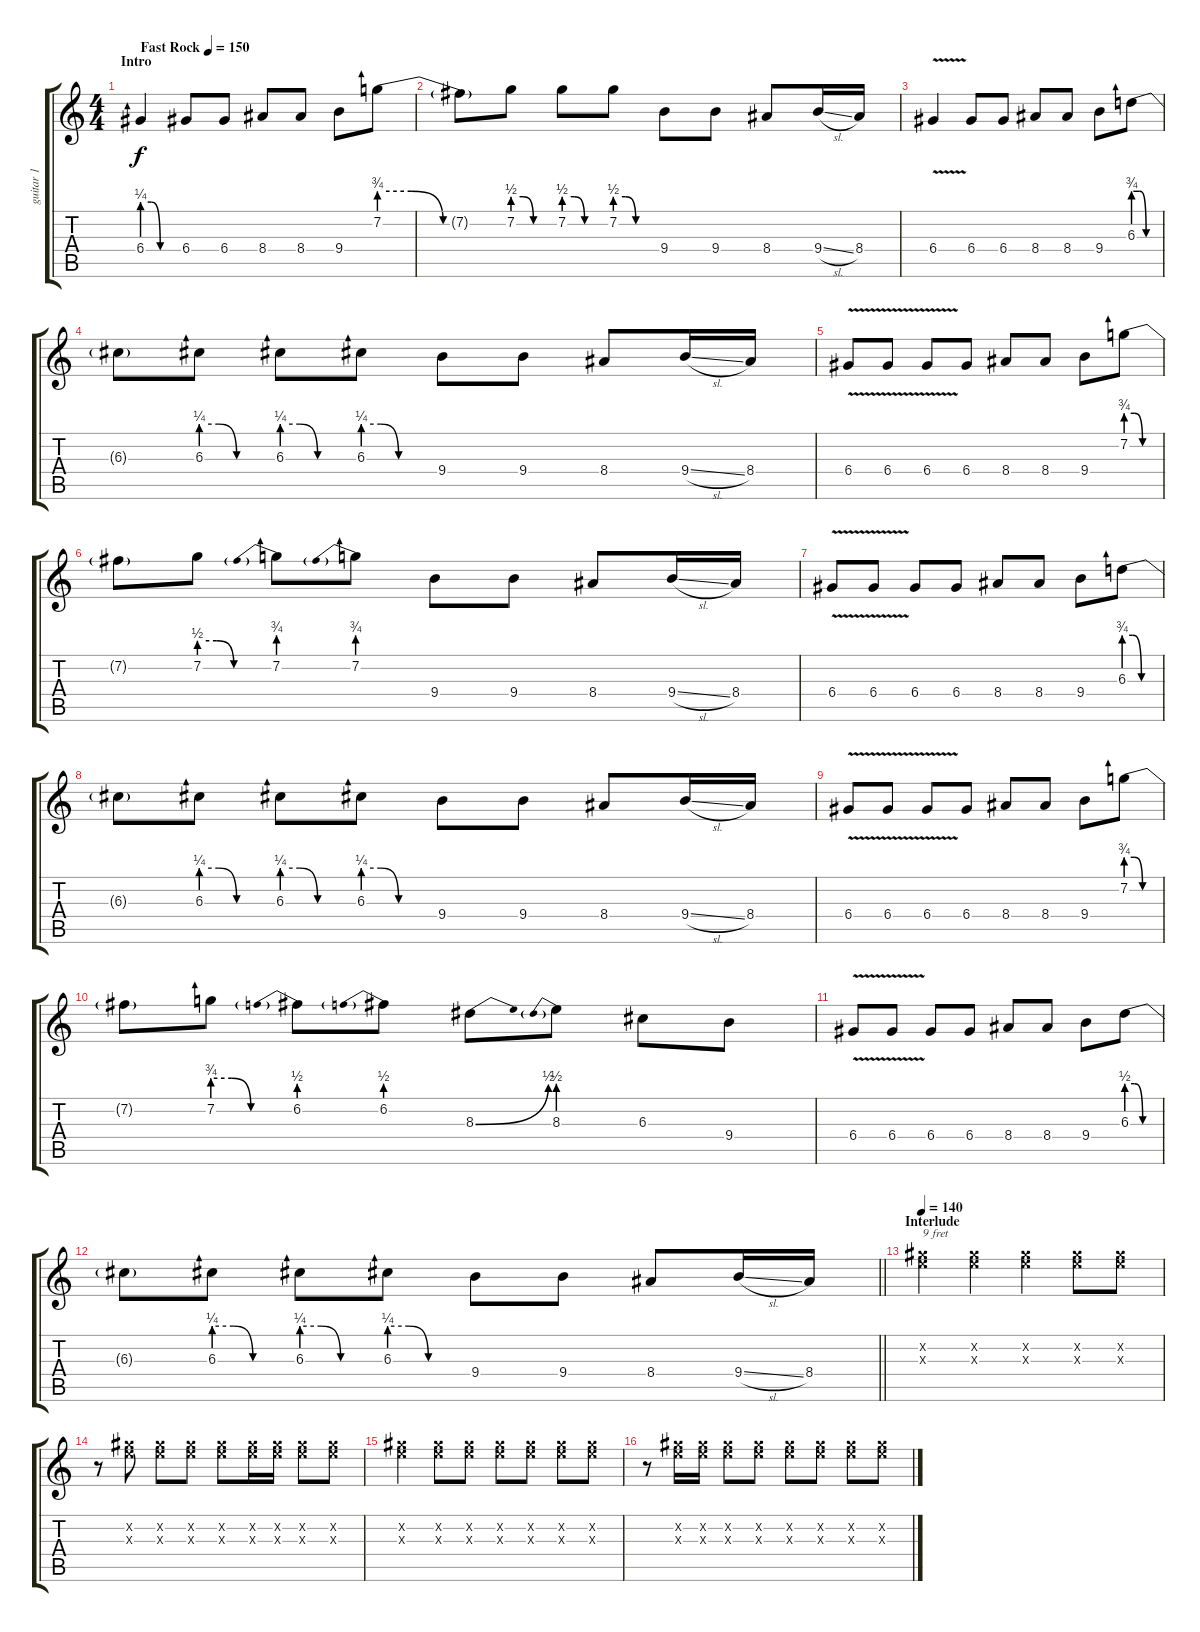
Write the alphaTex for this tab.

\track ("guitar 1" "guitar 1") {instrument distortionguitar}
\staff {score tabs}
\tuning (E4 B3 G3 D3 A2 E2) {hide}
\ts (4 4)
\section ("" "Intro")
\tempo (150 "Fast Rock")
\clef g2
\ks c
6.4{be (custom 0 1 15 1 30 0 60 0)}.4{dy f instrument distortionguitar} 6.4.8 6.4.8 8.4.8 8.4.8 9.4.8 7.2{be (custom 0 3 15 3 30 0 60 0)}.8 |
7.2{t}.8 7.2{be (custom 0 2 15 2 30 0 60 0)}.8 7.2{be (custom 0 2 15 2 30 0 60 0)}.8 7.2{be (custom 0 2 15 2 30 0 60 0)}.8 9.4.8 9.4.8 8.4.8 9.4{sl}.16 8.4.16 |
6.4{v}.4 6.4.8 6.4.8 8.4.8 8.4.8 9.4.8 6.3{be (custom 0 3 15 3 30 0 60 0)}.8 |
6.3{t}.8 6.3{be (custom 0 1 15 1 30 0 60 0)}.8 6.3{be (custom 0 1 15 1 30 0 60 0)}.8 6.3{be (custom 0 1 15 1 30 0 60 0)}.8 9.4.8 9.4.8 8.4.8 9.4{sl}.16 8.4.16 |
6.4{v}.8 6.4{v}.8 6.4{v}.8 6.4.8 8.4.8 8.4.8 9.4.8 7.2{be (custom 0 3 15 3 30 0 60 0)}.8 |
7.2{t}.8 7.2{be (custom 0 2 15 2 30 0 60 0)}.8 7.2{be (prebend 0 3 60 3)}.8 7.2{be (prebend 0 3 60 3)}.8 9.4.8 9.4.8 8.4.8 9.4{sl}.16 8.4.16 |
6.4{v}.8 6.4{v}.8 6.4.8 6.4.8 8.4.8 8.4.8 9.4.8 6.3{be (custom 0 3 15 3 30 0 60 0)}.8 |
6.3{t}.8 6.3{be (custom 0 1 15 1 30 0 60 0)}.8 6.3{be (custom 0 1 15 1 30 0 60 0)}.8 6.3{be (custom 0 1 15 1 30 0 60 0)}.8 9.4.8 9.4.8 8.4.8 9.4{sl}.16 8.4.16 |
6.4{v}.8 6.4{v}.8 6.4{v}.8 6.4.8 8.4.8 8.4.8 9.4.8 7.2{be (custom 0 3 15 3 30 0 60 0)}.8 |
7.2{t}.8 7.2{be (custom 0 3 15 3 30 0 60 0)}.8 6.2{be (prebend 0 2 60 2)}.8 6.2{be (prebend 0 2 60 2)}.8 8.3{be (bend 0 0 60 2)}.8 8.3{be (prebend 0 2 60 2)}.8 6.3.8 9.4.8 |
6.4{v}.8 6.4{v}.8 6.4.8 6.4.8 8.4.8 8.4.8 9.4.8 6.3{be (custom 0 2 15 2 30 0 60 0)}.8 |
\barLineRight lightlight
6.3{t}.8 6.3{be (custom 0 1 15 1 30 0 60 0)}.8 6.3{be (custom 0 1 15 1 30 0 60 0)}.8 6.3{be (custom 0 1 15 1 30 0 60 0)}.8 9.4.8 9.4.8 8.4.8 9.4{sl}.16 8.4.16 |
\section ("" "Interlude")
\tempo 140
(9.2{x} 9.3{x}).4{txt "9 fret" instrument electricguitarclean} (9.2{x} 9.3{x}).4 (9.2{x} 9.3{x}).4 (9.2{x} 9.3{x}).8 (9.2{x} 9.3{x}).8 |
r.8 (9.2{x} 9.3{x}).8 (9.2{x} 9.3{x}).8 (9.2{x} 9.3{x}).8 (9.2{x} 9.3{x}).8 (9.2{x} 9.3{x}).16 (9.2{x} 9.3{x}).16 (9.2{x} 9.3{x}).8 (9.2{x} 9.3{x}).8 |
(9.2{x} 9.3{x}).4 (9.2{x} 9.3{x}).8 (9.2{x} 9.3{x}).8 (9.2{x} 9.3{x}).8 (9.2{x} 9.3{x}).8 (9.2{x} 9.3{x}).8 (9.2{x} 9.3{x}).8 |
r.8 (9.2{x} 9.3{x}).16 (9.2{x} 9.3{x}).16 (9.2{x} 9.3{x}).8 (9.2{x} 9.3{x}).8 (9.2{x} 9.3{x}).8 (9.2{x} 9.3{x}).8 (9.2{x} 9.3{x}).8 (9.2{x} 9.3{x}).8
